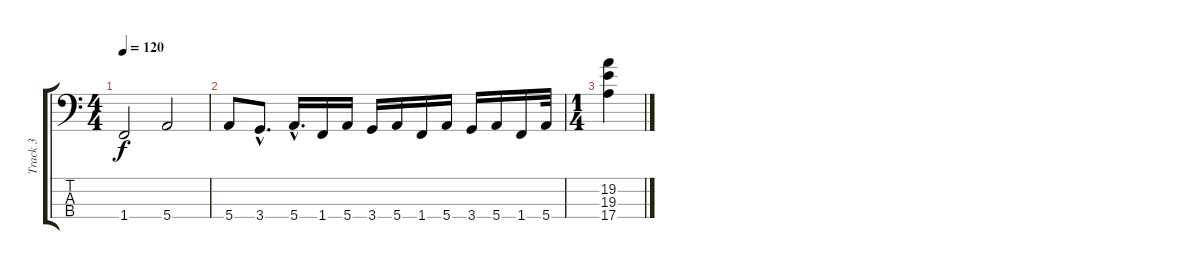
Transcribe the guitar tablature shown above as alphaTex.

\track ("Track 3" "Track 3") {instrument slapbass1}
\staff {score tabs}
\tuning (G2 D2 A1 E1) {hide}
\ts (4 4)
\tempo 120
\clef f4
\ks c
1.4.2{dy f} 5.4.2 |
5.4.8 3.4{hac}.8{d} 5.4{hac}.16{d} 1.4.16 5.4.16 3.4.16 5.4.16 1.4.16 5.4.16 3.4.16 5.4.16 1.4.16 5.4.32 |
\ts (1 4)
(19.2 19.3 17.4).4
